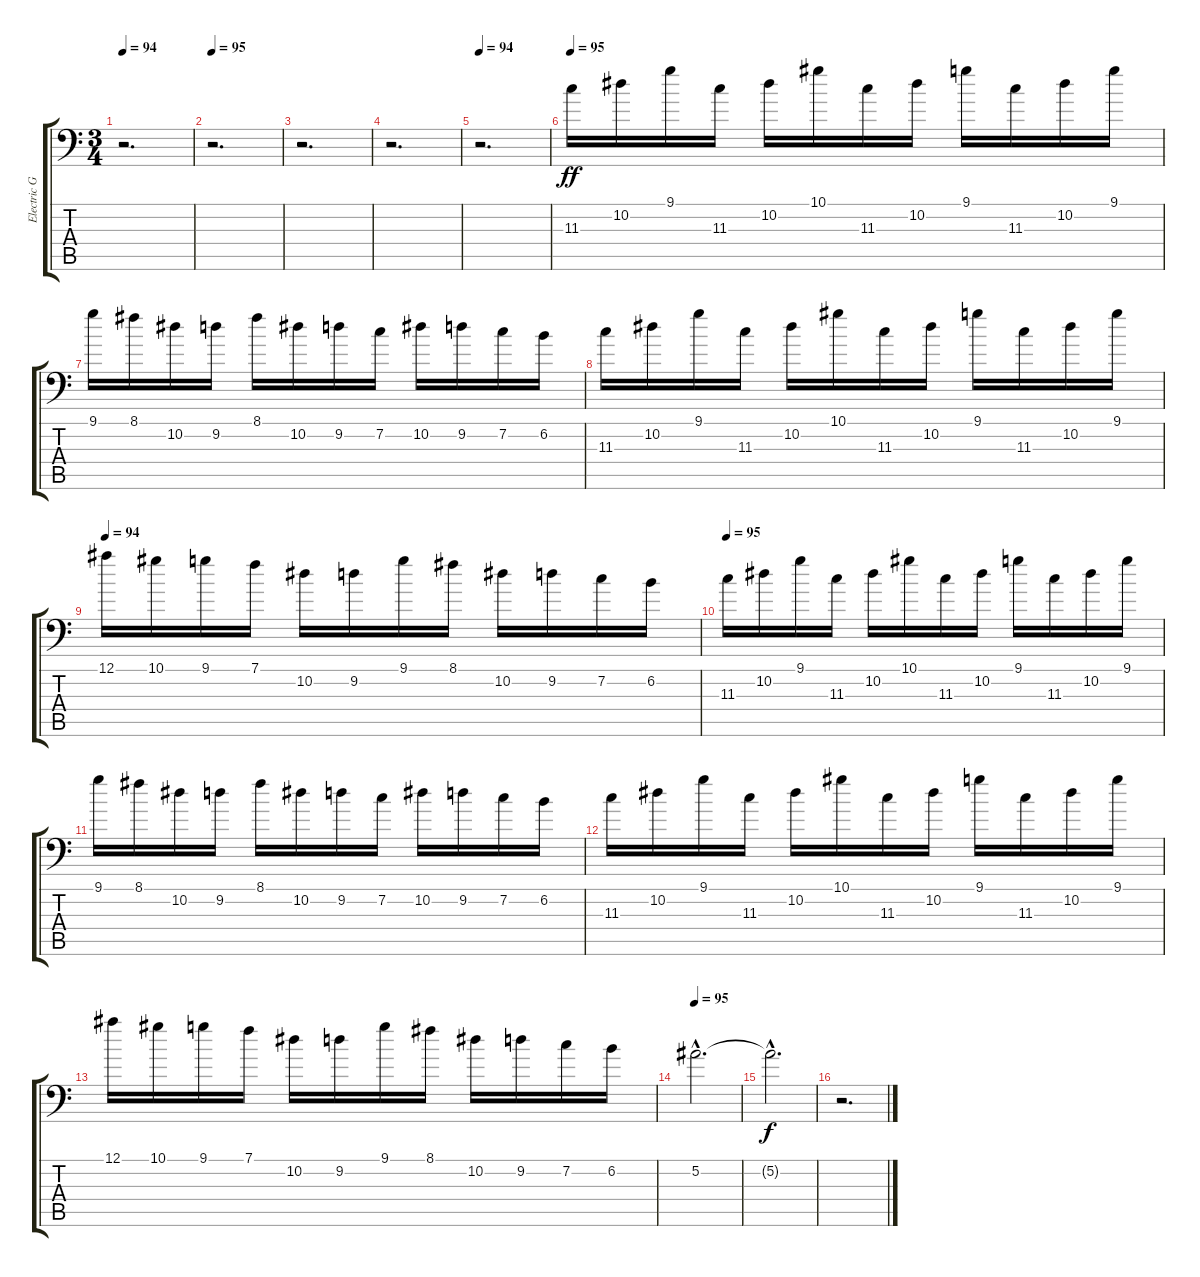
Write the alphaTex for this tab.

\track ("Electric Guitar 1" "Electric G") {instrument distortionguitar}
\staff {score tabs}
\tuning (Bb3 F3 Db3 Ab2 Eb2 Bb1) {hide}
\ts (3 4)
\tempo 94
\clef f4
\ks c
r.2{d dy f} |
\tempo 95
r.2{d} |
r.2{d} |
r.2{d} |
\tempo 94
r.2{d} |
\tempo 95
11.3.16{dy ff volume 14 balance 8} 10.2.16{balance 8} 9.1.16{balance 8} 11.3.16{balance 8} 10.2.16{balance 8} 10.1.16{balance 8} 11.3.16{balance 8} 10.2.16{balance 8} 9.1.16{balance 8} 11.3.16{balance 8} 10.2.16{balance 8} 9.1.16{balance 8} |
9.1.16{volume 14 balance 8} 8.1.16{balance 8} 10.2.16{balance 8} 9.2.16{balance 8} 8.1.16{balance 8} 10.2.16{balance 8} 9.2.16{balance 8} 7.2.16{balance 8} 10.2.16{balance 8} 9.2.16{balance 8} 7.2.16{balance 8} 6.2.16{balance 8} |
11.3.16{volume 14 balance 8} 10.2.16{balance 8} 9.1.16{balance 8} 11.3.16{balance 8} 10.2.16{balance 8} 10.1.16{balance 8} 11.3.16{balance 8} 10.2.16{balance 8} 9.1.16{balance 8} 11.3.16{balance 8} 10.2.16{balance 8} 9.1.16{balance 8} |
\tempo 94
12.1.16{volume 14 balance 8} 10.1.16{balance 8} 9.1.16{balance 8} 7.1.16{balance 8} 10.2.16{balance 8} 9.2.16{balance 8} 9.1.16{balance 8} 8.1.16{balance 8} 10.2.16{balance 8} 9.2.16{balance 8} 7.2.16{balance 8} 6.2.16{balance 8} |
\tempo 95
11.3.16{volume 14 balance 8} 10.2.16{balance 8} 9.1.16{balance 8} 11.3.16{balance 8} 10.2.16{balance 8} 10.1.16{balance 8} 11.3.16{balance 8} 10.2.16{balance 8} 9.1.16{balance 8} 11.3.16{balance 8} 10.2.16{balance 8} 9.1.16{balance 8} |
9.1.16{volume 14 balance 8} 8.1.16{balance 8} 10.2.16{balance 8} 9.2.16{balance 8} 8.1.16{balance 8} 10.2.16{balance 8} 9.2.16{balance 8} 7.2.16{balance 8} 10.2.16{balance 8} 9.2.16{balance 8} 7.2.16{balance 8} 6.2.16{balance 8} |
11.3.16{volume 14 balance 8} 10.2.16{balance 8} 9.1.16{balance 8} 11.3.16{balance 8} 10.2.16{balance 8} 10.1.16{balance 8} 11.3.16{balance 8} 10.2.16{balance 8} 9.1.16{balance 8} 11.3.16{balance 8} 10.2.16{balance 8} 9.1.16{balance 8} |
12.1.16{volume 14 balance 8} 10.1.16{balance 8} 9.1.16{balance 8} 7.1.16{balance 8} 10.2.16{balance 8} 9.2.16{balance 8} 9.1.16{balance 8} 8.1.16{balance 8} 10.2.16{balance 8} 9.2.16{balance 8} 7.2.16{balance 8} 6.2.16{balance 8} |
\tempo 95
5.2{hac}.2{d volume 0 balance 8} |
5.2{hac t}.2{d dy f balance 8} |
r.2{d volume 15 balance 16}
